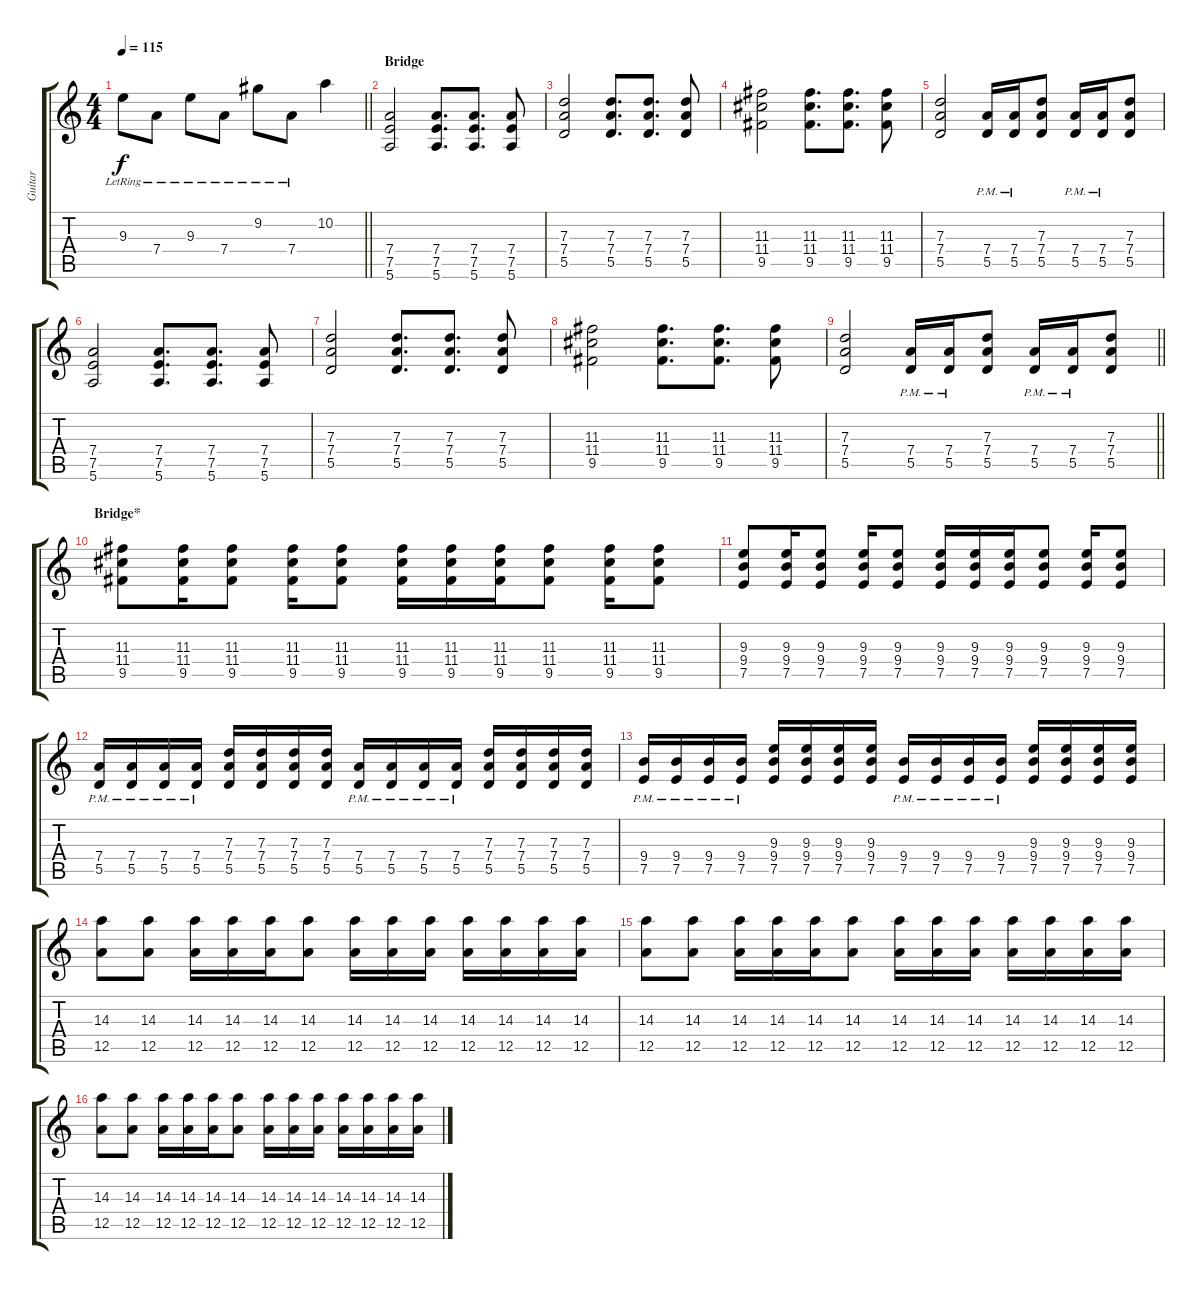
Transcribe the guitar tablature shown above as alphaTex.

\track ("Guitar" "Guitar") {instrument overdrivenguitar}
\staff {score tabs}
\tuning (E4 B3 G3 D3 A2 E2) {hide}
\ts (4 4)
\tempo 115
\clef g2
\barLineRight lightlight
\ks c
9.3{lr}.8{dy f} 7.4{lr}.8 9.3{lr}.8 7.4{lr}.8 9.2{lr}.8 7.4{lr}.8 10.2.4 |
\section ("" "Bridge")
(7.4 7.5 5.6).2{balance 16 instrument overdrivenguitar} (7.4 7.5 5.6).8{d} (7.4 7.5 5.6).8{d} (7.4 7.5 5.6).8 |
(7.3 7.4 5.5).2 (7.3 7.4 5.5).8{d} (7.3 7.4 5.5).8{d} (7.3 7.4 5.5).8 |
(11.3 11.4 9.5).2 (11.3 11.4 9.5).8{d} (11.3 11.4 9.5).8{d} (11.3 11.4 9.5).8 |
(7.3 7.4 5.5).2 (7.4{pm} 5.5{pm}).16 (7.4{pm} 5.5{pm}).16 (7.3 7.4 5.5).8 (7.4{pm} 5.5{pm}).16 (7.4{pm} 5.5{pm}).16 (7.3 7.4 5.5).8 |
(7.4 7.5 5.6).2 (7.4 7.5 5.6).8{d} (7.4 7.5 5.6).8{d} (7.4 7.5 5.6).8 |
(7.3 7.4 5.5).2 (7.3 7.4 5.5).8{d} (7.3 7.4 5.5).8{d} (7.3 7.4 5.5).8 |
(11.3 11.4 9.5).2 (11.3 11.4 9.5).8{d} (11.3 11.4 9.5).8{d} (11.3 11.4 9.5).8 |
\barLineRight lightlight
(7.3 7.4 5.5).2 (7.4{pm} 5.5{pm}).16 (7.4{pm} 5.5{pm}).16 (7.3 7.4 5.5).8 (7.4{pm} 5.5{pm}).16 (7.4{pm} 5.5{pm}).16 (7.3 7.4 5.5).8 |
\section ("" "Bridge*")
(11.3 11.4 9.5).8{balance 8} (11.3 11.4 9.5).16 (11.3 11.4 9.5).8 (11.3 11.4 9.5).16 (11.3 11.4 9.5).8 (11.3 11.4 9.5).16 (11.3 11.4 9.5).16 (11.3 11.4 9.5).16 (11.3 11.4 9.5).8 (11.3 11.4 9.5).16 (11.3 11.4 9.5).8 |
(9.3 9.4 7.5).8 (9.3 9.4 7.5).16 (9.3 9.4 7.5).8 (9.3 9.4 7.5).16 (9.3 9.4 7.5).8 (9.3 9.4 7.5).16 (9.3 9.4 7.5).16 (9.3 9.4 7.5).16 (9.3 9.4 7.5).8 (9.3 9.4 7.5).16 (9.3 9.4 7.5).8 |
(7.4{pm} 5.5{pm}).16 (7.4{pm} 5.5{pm}).16 (7.4{pm} 5.5{pm}).16 (7.4{pm} 5.5{pm}).16 (7.3 7.4 5.5).16 (7.3 7.4 5.5).16 (7.3 7.4 5.5).16 (7.3 7.4 5.5).16 (7.4{pm} 5.5{pm}).16 (7.4{pm} 5.5{pm}).16 (7.4{pm} 5.5{pm}).16 (7.4{pm} 5.5{pm}).16 (7.3 7.4 5.5).16 (7.3 7.4 5.5).16 (7.3 7.4 5.5).16 (7.3 7.4 5.5).16 |
(9.4{pm} 7.5{pm}).16 (9.4{pm} 7.5{pm}).16 (9.4{pm} 7.5{pm}).16 (9.4{pm} 7.5{pm}).16 (9.3 9.4 7.5).16 (9.3 9.4 7.5).16 (9.3 9.4 7.5).16 (9.3 9.4 7.5).16 (9.4{pm} 7.5{pm}).16 (9.4{pm} 7.5{pm}).16 (9.4{pm} 7.5{pm}).16 (9.4{pm} 7.5{pm}).16 (9.3 9.4 7.5).16 (9.3 9.4 7.5).16 (9.3 9.4 7.5).16 (9.3 9.4 7.5).16 |
(14.3 12.5).8 (14.3 12.5).8 (14.3 12.5).16 (14.3 12.5).16 (14.3 12.5).16 (14.3 12.5).8 (14.3 12.5).16 (14.3 12.5).16 (14.3 12.5).16 (14.3 12.5).16 (14.3 12.5).16 (14.3 12.5).16 (14.3 12.5).16 |
(14.3 12.5).8 (14.3 12.5).8 (14.3 12.5).16 (14.3 12.5).16 (14.3 12.5).16 (14.3 12.5).8 (14.3 12.5).16 (14.3 12.5).16 (14.3 12.5).16 (14.3 12.5).16 (14.3 12.5).16 (14.3 12.5).16 (14.3 12.5).16 |
(14.3 12.5).8 (14.3 12.5).8 (14.3 12.5).16 (14.3 12.5).16 (14.3 12.5).16 (14.3 12.5).8 (14.3 12.5).16 (14.3 12.5).16 (14.3 12.5).16 (14.3 12.5).16 (14.3 12.5).16 (14.3 12.5).16 (14.3 12.5).16
